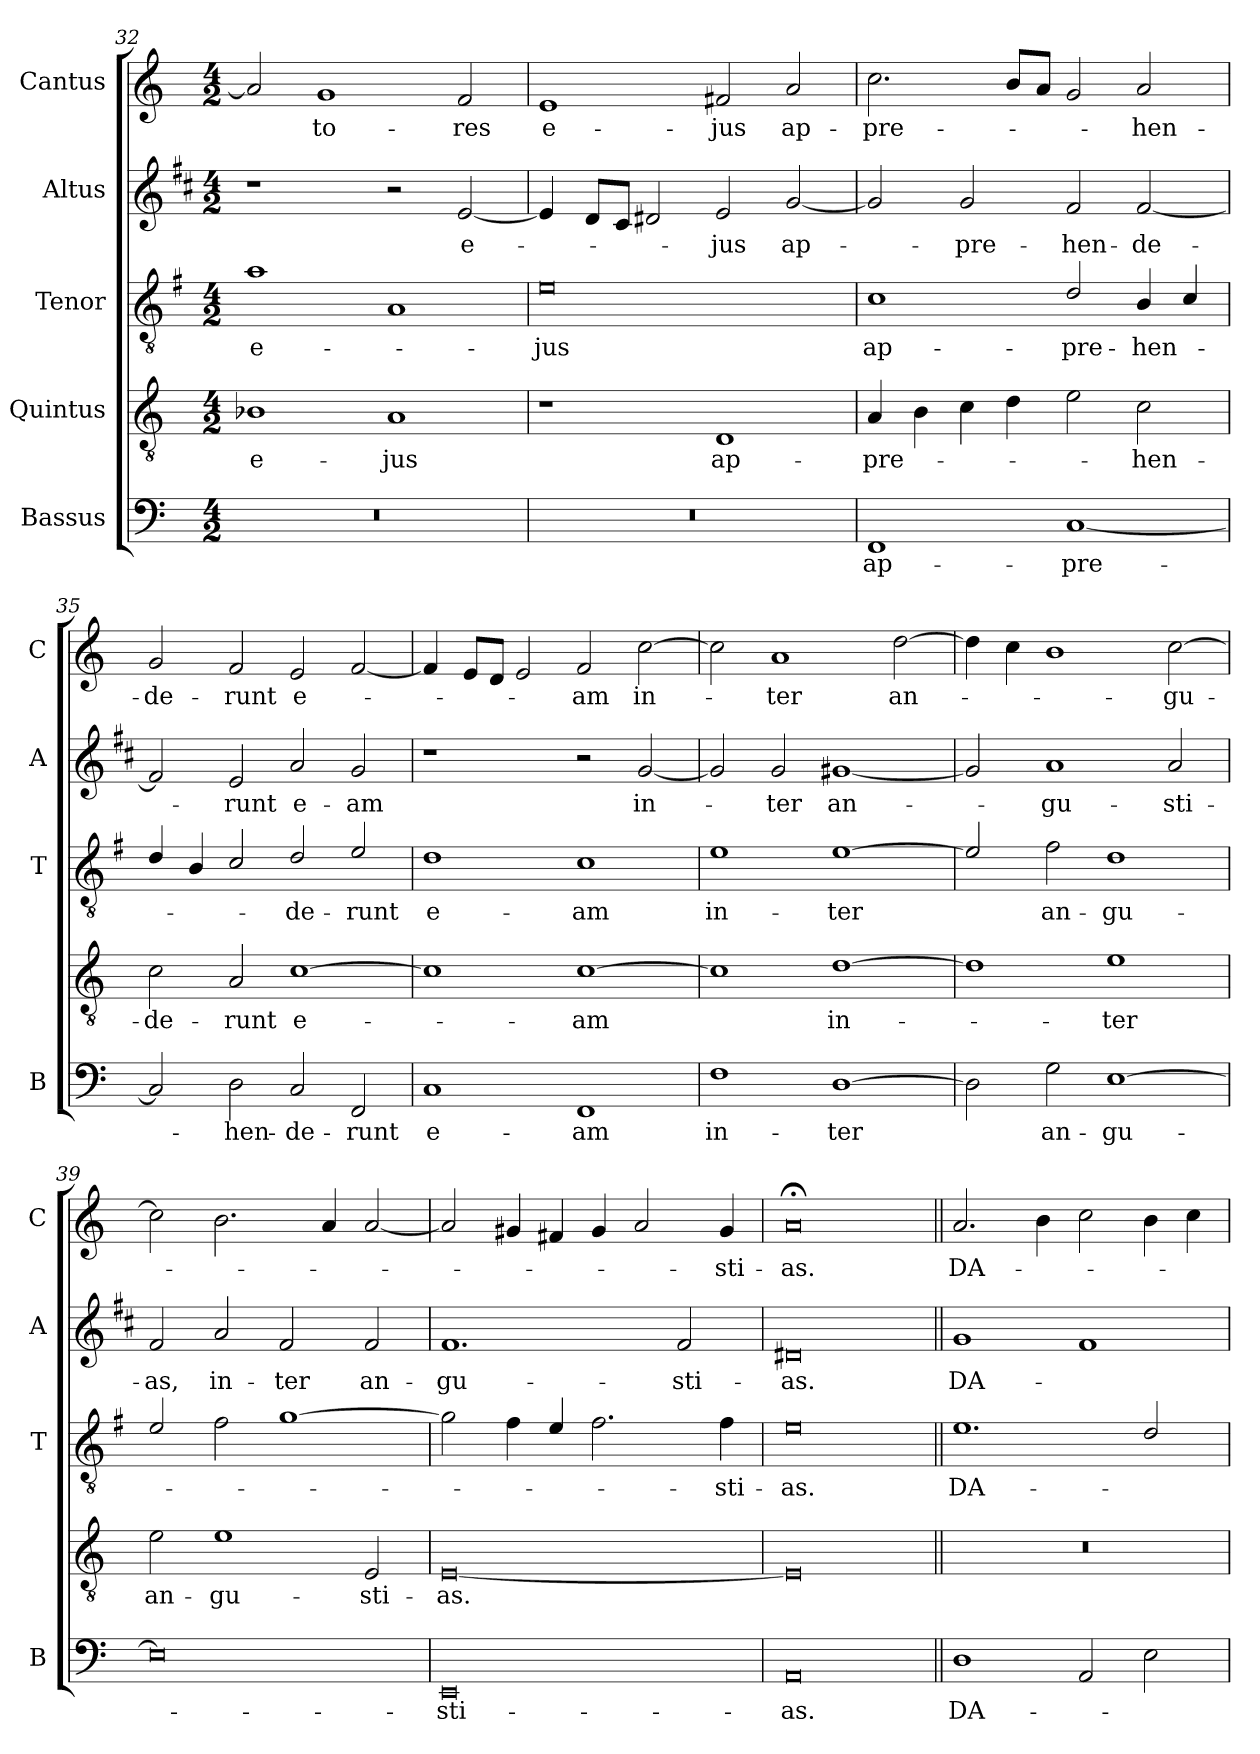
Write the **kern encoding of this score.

**kern	**text	**kern	**text	**kern	**text	**kern	**text	**kern	**text
*part5	*part5	*part4	*part4	*part3	*part3	*part2	*part2	*part1	*part1
*staff5	*staff5	*staff4	*staff4	*staff3	*staff3	*staff2	*staff2	*staff1	*staff1
*I"Bassus	*	*I"Quintus	*	*I"Tenor	*	*I"Altus	*	*I"Cantus	*
*I'B	*	*	*	*I'T	*	*I'A	*	*I'C	*
*clefF4	*	*clefGv2	*	*clefGv2	*	*clefG2	*	*clefG2	*
*	*	*	*	*ITrd4c7	*	*ITrd1c2	*	*	*
*k[]	*	*k[]	*	*k[]	*	*k[]	*	*k[]	*
*C:	*	*C:	*	*C:	*	*C:	*	*C:	*
*M4/2	*	*M4/2	*	*M4/2	*	*M4/2	*	*M4/2	*
=32	=32	=32	=32	=32	=32	=32	=32	=32	=32
!	!	!	!LO:LY:b	!	!LO:LY:b	!	!	!	!
0r	.	1B-X	e-	1d	e-	1r	.	2a/]	.
!	!	!	!	!	!	!	!	!	!LO:LY:b
.	.	.	.	.	.	.	.	1g	-to-
!	!	!	!LO:LY:b	!	!	!	!	!	!
.	.	1A	-jus	1D	.	2r	.	.	.
!	!	!	!	!	!	!	!LO:LY:b	!	!LO:LY:b
.	.	.	.	.	.	[2d/	e-	2f/	-res
=33	=33	=33	=33	=33	=33	=33	=33	=33	=33
!	!	!	!	!	!LO:LY:b	!	!	!	!LO:LY:b
0r	.	1r	.	0A	-jus	4d/]	.	1e	e-
.	.	.	.	.	.	8c/L	.	.	.
.	.	.	.	.	.	8B/J	.	.	.
.	.	.	.	.	.	2c#X/	.	.	.
!	!	!	!LO:LY:b	!	!	!	!LO:LY:b	!	!LO:LY:b
.	.	1D	ap-	.	.	2d/	-jus	2f#X/	-jus
!	!	!	!	!	!	!	!LO:LY:b	!	!LO:LY:b
.	.	.	.	.	.	[2f/	ap-	2a/	ap-
=34	=34	=34	=34	=34	=34	=34	=34	=34	=34
!	!LO:LY:b	!	!LO:LY:b	!	!LO:LY:b	!	!	!	!LO:LY:b
1FF	ap-	4A/	-pre-	1F	ap-	2f/]	.	2.cc\	-pre-
.	.	4B\	.	.	.	.	.	.	.
!	!	!	!	!	!	!	!LO:LY:b	!	!
.	.	4c\	.	.	.	2f/	-pre-	.	.
.	.	4d\	.	.	.	.	.	8b/L	.
.	.	.	.	.	.	.	.	8a/J	.
!	!LO:LY:b	!	!	!	!LO:LY:b	!	!LO:LY:b	!	!
[1C	-pre-	2e\	.	2G/	-pre-	2e/	-hen-	2g/	.
!	!	!	!LO:LY:b	!	!LO:LY:b	!	!LO:LY:b	!	!LO:LY:b
.	.	2c\	-hen-	4E/	-hen-	[2e/	-de-	2a/	-hen-
.	.	.	.	4F/	.	.	.	.	.
=35	=35	=35	=35	=35	=35	=35	=35	=35	=35
!	!	!	!LO:LY:b	!	!	!	!	!	!LO:LY:b
2C/]	.	2c\	-de-	4G/	.	2e/]	.	2g/	-de-
.	.	.	.	4E/	.	.	.	.	.
!	!LO:LY:b	!	!LO:LY:b	!	!	!	!LO:LY:b	!	!LO:LY:b
2D\	-hen-	2A/	-runt	2F/	.	2d/	-runt	2f/	-runt
!	!LO:LY:b	!	!LO:LY:b	!	!LO:LY:b	!	!LO:LY:b	!	!LO:LY:b
2C/	-de-	[1c	e-	2G/	-de-	2g/	e-	2e/	e-
!	!LO:LY:b	!	!	!	!LO:LY:b	!	!LO:LY:b	!	!
2FF/	-runt	.	.	2A/	-runt	2f/	-am	[2f/	.
!!LO:LB:g=z
=36	=36	=36	=36	=36	=36	=36	=36	=36	=36
!	!LO:LY:b	!	!	!	!LO:LY:b	!	!	!	!
1C	e-	1c]	.	1G	e-	1r	.	4f/]	.
.	.	.	.	.	.	.	.	8e/L	.
.	.	.	.	.	.	.	.	8d/J	.
.	.	.	.	.	.	.	.	2e/	.
!	!LO:LY:b	!	!LO:LY:b	!	!LO:LY:b	!	!	!	!LO:LY:b
1FF	-am	[1c	-am	1F	-am	2r	.	2f/	-am
!	!	!	!	!	!	!	!LO:LY:b	!	!LO:LY:b
.	.	.	.	.	.	[2f/	in-	[2cc\	in-
=37	=37	=37	=37	=37	=37	=37	=37	=37	=37
!	!LO:LY:b	!	!	!	!LO:LY:b	!	!	!	!
1F	in-	1c]	.	1A	in-	2f/]	.	2cc\]	.
!	!	!	!	!	!	!	!LO:LY:b	!	!LO:LY:b
.	.	.	.	.	.	2f/	-ter	1a	-ter
!	!LO:LY:b	!	!LO:LY:b	!	!LO:LY:b	!	!LO:LY:b	!	!
[1D	-ter	[1d	in-	[1A	-ter	[1f#X	an-	.	.
!	!	!	!	!	!	!	!	!	!LO:LY:b
.	.	.	.	.	.	.	.	[2dd\	an-
=38	=38	=38	=38	=38	=38	=38	=38	=38	=38
2D\]	.	1d]	.	2A/]	.	2f#/]	.	4dd\]	.
.	.	.	.	.	.	.	.	4cc\	.
!	!LO:LY:b	!	!	!	!LO:LY:b	!	!LO:LY:b	!	!
2G\	an-	.	.	2B\	an-	1g	-gu-	1b	.
!	!LO:LY:b	!	!LO:LY:b	!	!LO:LY:b	!	!	!	!
[1E	-gu-	1e	-ter	1G	-gu-	.	.	.	.
!	!	!	!	!	!	!	!LO:LY:b	!	!LO:LY:b
.	.	.	.	.	.	2g/	-sti-	[2cc\	-gu-
=39	=39	=39	=39	=39	=39	=39	=39	=39	=39
!	!	!	!LO:LY:b	!	!	!	!LO:LY:b	!	!
0E]	.	2e\	an-	2A/	.	2e/	-as,	2cc\]	.
!	!	!	!LO:LY:b	!	!	!	!LO:LY:b	!	!
.	.	1e	-gu-	2B\	.	2g/	in-	2.b\	.
!	!	!	!	!	!	!	!LO:LY:b	!	!
.	.	.	.	[1c	.	2e/	-ter	.	.
.	.	.	.	.	.	.	.	4a/	.
!	!	!	!LO:LY:b	!	!	!	!LO:LY:b	!	!
.	.	2E/	-sti-	.	.	2e/	an-	[2a/	.
=40	=40	=40	=40	=40	=40	=40	=40	=40	=40
!	!LO:LY:b	!	!LO:LY:b	!	!	!	!LO:LY:b	!	!
0EE	-sti-	[0E	-as.	2c\]	.	1.e	-gu-	2a/]	.
.	.	.	.	4B\	.	.	.	4g#X/	.
.	.	.	.	4A/	.	.	.	4f#X/	.
.	.	.	.	2.B\	.	.	.	4g#/	.
.	.	.	.	.	.	.	.	2a/	.
!	!	!	!	!	!	!	!LO:LY:b	!	!
.	.	.	.	.	.	2e/	-sti-	.	.
!	!	!	!	!	!LO:LY:b	!	!	!	!LO:LY:b
.	.	.	.	4B\	-sti-	.	.	4g#i/	-sti-
=41	=41	=41	=41	=41	=41	=41	=41	=41	=41
!	!LO:LY:b	!	!	!	!LO:LY:b	!	!LO:LY:b	!	!LO:LY:b
0AA	-as.	0E]	.	0A	-as.	0c#X	-as.	0a;<	-as.
!!LO:LB:g=z
=42||	=42||	=42||	=42||	=42||	=42||	=42||	=42||	=42||	=42||
!	!LO:LY:b	!	!	!	!LO:LY:b	!	!LO:LY:b	!	!LO:LY:b
1D	DA-	0r	.	1.A	DA-	1f	DA-	2.a/	DA-
.	.	.	.	.	.	.	.	4b\	.
2AA/	.	.	.	.	.	1e	.	2cc\	.
2E\	.	.	.	2G/	.	.	.	4b\	.
.	.	.	.	.	.	.	.	4cc\	.
=	=	=	=	=	=	=	=	=	=
*-	*-	*-	*-	*-	*-	*-	*-	*-	*-
